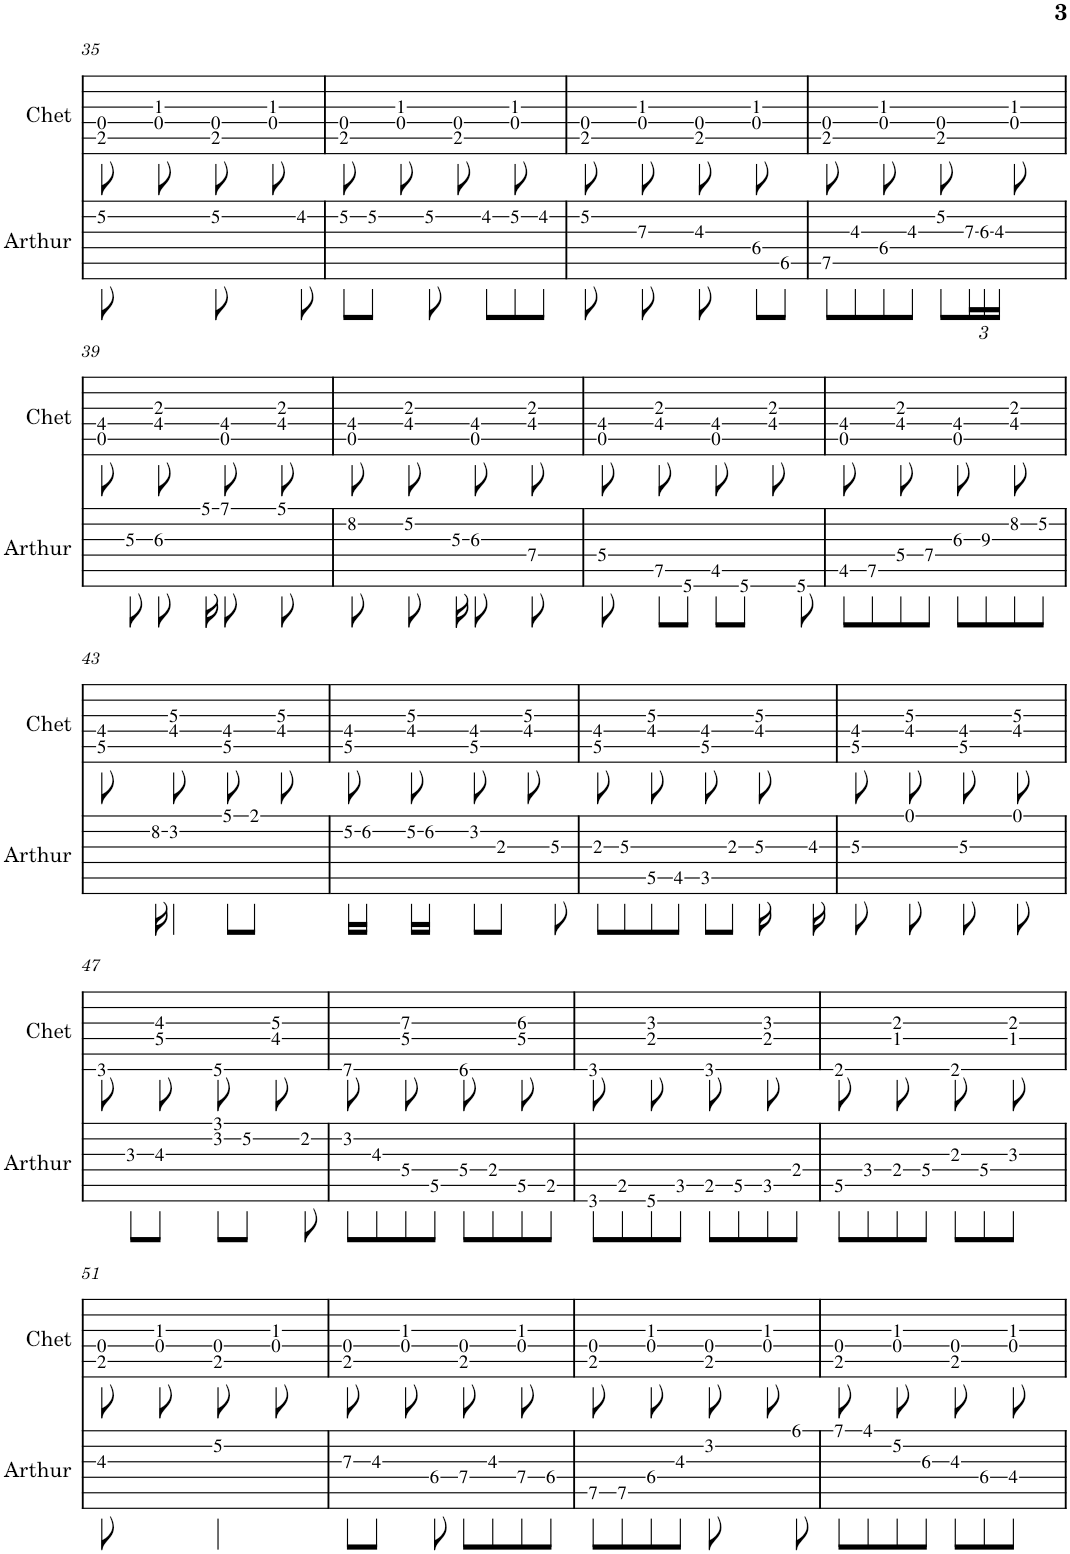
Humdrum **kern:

**kern	**kern
*part2	*part1
*staff2	*staff1
*I"Arthur	*I"Chet
*I'Arthur	*I'Chet
!!LO:PB:g=z
*	*
*k[]	*k[]
*M4/4	*M4/4
=35	=35
*^	*
1r	8e\	8BB\ 8D\
.	8r	8r
.	8r	8D\ 8G#\
.	8r	8r
.	8e\	8BB\ 8D\
.	8r	8r
.	8r	8D\ 8G#\
.	8e-\	8r
=36	=36	=36
1r	8e\L	8BB\ 8D\
.	8e\J	8r
.	8r	8D\ 8G#\
.	8e\	8r
.	8r	8BB\ 8D\
.	8e-\L	8r
.	8e\	8D\ 8G#\
.	8e-\J	8r
=37	=37	=37
1r	8e\	8BB\ 8D\
.	8r	8r
.	8d\	8D\ 8G#\
.	8r	8r
.	8B\	8BB\ 8D\
.	8r	8r
.	8G#\L	8D\ 8G#\
.	8E-\J	8r
=38	=38	=38
1r	8E\L	8BB\ 8D\
.	8B\	8r
.	8G#\	8D\ 8G#\
.	8B\J	8r
.	8e\L	8BB\ 8D\
*	*Xbrackettup	*
.	24d\L	8r
.	24c#\	.
.	24B\JJ	.
.	8r	8D\ 8G#\
.	8r	8r
!!LO:LB:g=z
=39	=39	=39
1r	8r	8AA\ 8F#\
.	8c\	8r
.	8c#\	8F#\ 8A\
.	16r	8r
.	16a\	.
.	8b\	8AA\ 8F#\
.	8r	8r
.	8a\	8F#\ 8A\
.	8r	8r
=40	=40	=40
1r	8g\	8AA\ 8F#\
.	8r	8r
.	8e\	8F#\ 8A\
.	16r	8r
.	16c\	.
.	8c#\	8AA\ 8F#\
.	8r	8r
.	8A\	8F#\ 8A\
.	8r	8r
=41	=41	=41
1r	8G\	8AA\ 8F#\
.	8r	8r
.	8E\L	8F#\ 8A\
.	8AA\J	8r
.	8C#\L	8AA\ 8F#\
.	8AA\J	8r
.	8r	8F#\ 8A\
.	8AA\	8r
=42	=42	=42
1r	8C#\L	8AA\ 8F#\
.	8E\	8r
.	8G\	8F#\ 8A\
.	8A\J	8r
.	8c#\L	8AA\ 8F#\
.	8e\	8r
.	8g\	8F#\ 8A\
.	8e\J	8r
!!LO:LB:g=z
=43	=43	=43
1r	16r	8D\ 8F#\
.	16r	.
.	16r	8r
.	16g\	.
.	4d\	8F#\ 8c\
.	.	8r
.	8a\L	8D\ 8F#\
.	8f#\J	8r
.	8r	8F#\ 8c\
.	8r	8r
=44	=44	=44
8r	16e\LL	8D\ 8F#\
.	16f\JJ	.
8r	8r	8r
8r	16e\LL	8F#\ 8c\
.	16f\JJ	.
8r	8r	8r
2r	8d\L	8D\ 8F#\
.	8A\J	8r
.	8r	8F#\ 8c\
.	8c\	8r
=45	=45	=45
2r	8A\L	8D\ 8F#\
.	8c\	8r
.	8D\	8F#\ 8c\
.	8C#\J	8r
8r	8C\L	8D\ 8F#\
4r	8A\J	8r
.	16c\	8F#\ 8c\
.	16r	.
8r	16r	8r
.	16B\	.
=46	=46	=46
1r	8c\	8D\ 8F#\
.	8r	8r
.	8e\	8F#\ 8c\
.	8r	8r
.	8c\	8D\ 8F#\
.	8r	8r
.	8e\	8F#\ 8c\
.	8r	8r
!!LO:LB:g=z
=47	=47	=47
1r	8r	8GG\
.	8B-\L	8r
.	8B\J	8G\ 8B\
.	8r	8r
.	8d\ 8g\L	8AA\
.	8e\J	8r
.	8r	8F#\ 8c\
.	8c#\	8r
=48	=48	=48
1r	8d\L	8BB\
.	8B\	8r
.	8G\	8G\ 8d\
.	8D\J	8r
.	8G\L	8BB-\
.	8E\	8r
.	8D\	8G\ 8c#\
.	8BB\J	8r
=49	=49	=49
1r	8GG\L	8GG\
.	8BB\	8r
.	8AA\	8E\ 8B-\
.	8C\J	8r
.	8BB\L	8GG\
.	8D\	8r
.	8C\	8E\ 8B-\
.	8E\J	8r
=50	=50	=50
1r	8D\L	8FF#\
.	8F\	8r
.	8E\	8E-\ 8A\
.	8G\J	8r
.	8A\L	8FF#\
.	8G\	8r
.	8B-\J	8E-\ 8A\
.	8r	8r
!!LO:LB:g=z
=51	=51	=51
2r	8B\	8BB\ 8D\
.	8r	8r
.	8r	8D\ 8G#\
.	8r	8r
4r	4e\	8BB\ 8D\
.	.	8r
4r	4r	8D\ 8G#\
.	.	8r
=52	=52	=52
4r	8d\L	8BB\ 8D\
.	8B\J	8r
8r	8r	8D\ 8G#\
8r	8G#\	8r
8r	8A\L	8BB\ 8D\
4r	8B\	8r
.	8A\	8D\ 8G#\
8r	8G#\J	8r
=53	=53	=53
8r	8E\L	8BB\ 8D\
4r	8E\	8r
.	8G#\	8D\ 8G#\
4r	8B\J	8r
.	8d\	8BB\ 8D\
8r	8r	8r
4r	8r	8D\ 8G#\
.	8b-\	8r
=54	=54	=54
1r	8b\L	8BB\ 8D\
.	8g#\	8r
.	8e\	8D\ 8G#\
.	8c#\J	8r
.	8B\L	8BB\ 8D\
.	8A-\	8r
.	8G-\J	8D\ 8G#\
.	8r	8r
*v	*v	*
=	=
*-	*-
